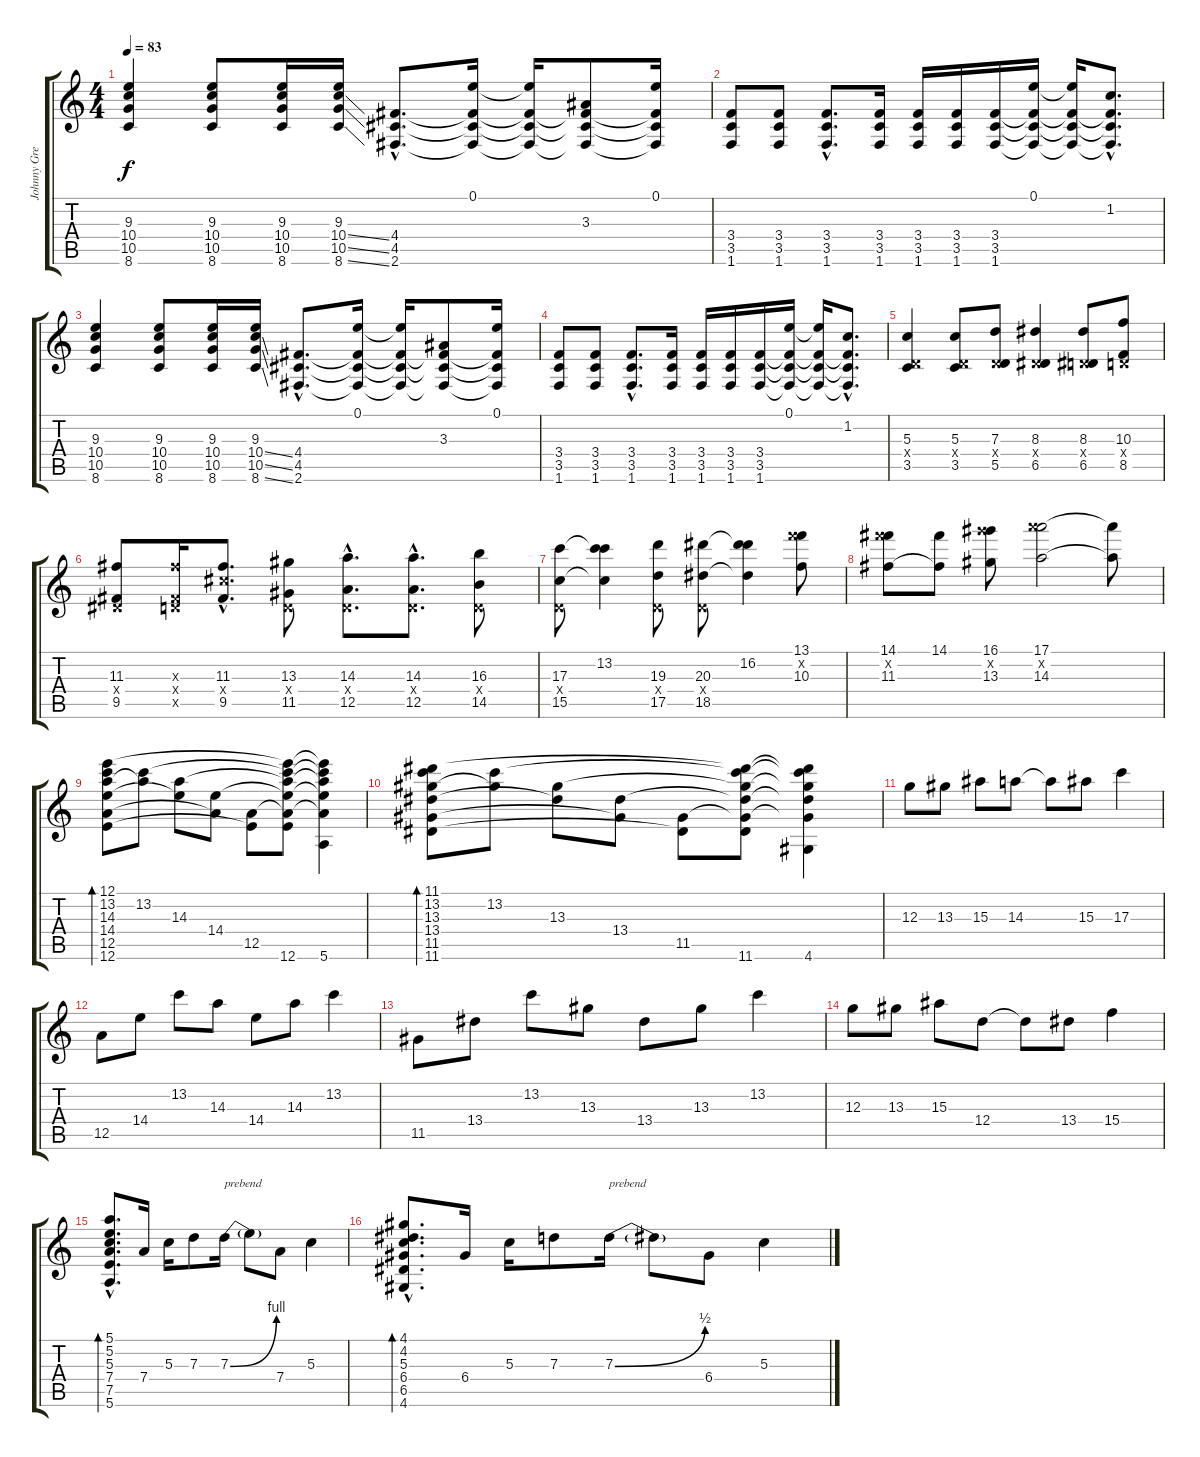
\track ("Johnny Greenwood" "Johnny Gre") {instrument acousticguitarsteel}
\staff {score tabs}
\tuning (E4 B3 G3 D3 A2 E2) {hide}
\ts (4 4)
\tempo 83
\clef g2
\ks c
(9.3 10.4 10.5 8.6).4{dy f volume 8} (9.3 10.4 10.5 8.6).8 (9.3 10.4 10.5 8.6).16 (9.3 10.4{ss} 10.5{ss} 8.6{ss}).16 (4.4{hac} 4.5{hac} 2.6{hac}).8{d} (0.1 4.4{t} 4.5{t} 2.6{t}).16{volume 16} (0.1{t} 4.4{t} 4.5{t} 2.6{t}).16 (3.3 4.4{t} 4.5{t} 2.6{t}).8 (0.1 4.4{t} 4.5{t} 2.6{t}).16 |
(3.4 3.5 1.6).8{volume 8} (3.4 3.5 1.6).8 (3.4{hac} 3.5{hac} 1.6{hac}).8{d} (3.4 3.5 1.6).16 (3.4 3.5 1.6).16 (3.4 3.5 1.6).16 (3.4 3.5 1.6).16 (0.1 3.4{t} 3.5{t} 1.6{t}).16{volume 16} (0.1{t} 3.4{t} 3.5{t} 1.6{t}).16 (1.2{hac} 3.4{hac t} 3.5{hac t} 1.6{hac t}).8{d} |
(9.3 10.4 10.5 8.6).4{volume 8} (9.3 10.4 10.5 8.6).8 (9.3 10.4 10.5 8.6).16 (9.3 10.4{ss} 10.5{ss} 8.6{ss}).16 (4.4{hac} 4.5{hac} 2.6{hac}).8{d} (0.1 4.4{t} 4.5{t} 2.6{t}).16{volume 16} (0.1{t} 4.4{t} 4.5{t} 2.6{t}).16 (3.3 4.4{t} 4.5{t} 2.6{t}).8 (0.1 4.4{t} 4.5{t} 2.6{t}).16 |
(3.4 3.5 1.6).8{volume 8} (3.4 3.5 1.6).8 (3.4{hac} 3.5{hac} 1.6{hac}).8{d} (3.4 3.5 1.6).16 (3.4 3.5 1.6).16 (3.4 3.5 1.6).16 (3.4 3.5 1.6).16 (0.1 3.4{t} 3.5{t} 1.6{t}).16{volume 16} (0.1{t} 3.4{t} 3.5{t} 1.6{t}).16 (1.2{hac} 3.4{hac t} 3.5{hac t} 1.6{hac t}).8{d} |
(5.3 0.4{x} 3.5).4{volume 16} (5.3 0.4{x} 3.5).8 (7.3 0.4{x} 5.5).8 (8.3 0.4{x} 6.5).4 (8.3 0.4{x} 6.5).8 (10.3 0.4{x} 8.5).8 |
(11.3 1.4{x} 9.5).8 (11.3{x} 0.4{x} 9.5{x}).16 (11.3{hac} 11.4{hac x} 9.5{hac}).8{d} (13.3 0.4{x} 11.5).8 (14.3{hac} 0.4{hac x} 12.5{hac}).8{d} (14.3{hac} 0.4{hac x} 12.5{hac}).8{d} (16.3 0.4{x} 14.5).8 |
(17.3 0.4{x} 15.5).8 (13.2 17.3{t} 15.5{t}).4 (19.3 0.4{x} 17.5).8 (20.3 0.4{x} 18.5).8 (16.2 20.3{t} 18.5{t}).4 (13.1 18.2{x} 10.3).8 |
(14.1 19.2{x} 11.3).8 (14.1 11.3{t}).8 (16.1 21.2{x} 13.3).8 (17.1 22.2{x} 14.3).2 (17.1{t} 14.3{t}).8 |
(12.1 13.2 14.3 14.4 12.5 12.6).8{bd 60 volume 8} (13.2 14.3{t}).8{volume 16} (14.3 14.4{t}).8 (14.4 12.5{t}).8 (12.5 12.6{t}).8 (12.1{t} 13.2{t} 14.3{t} 14.4{t} 12.5{t} 12.6).8 (12.1{t} 13.2{t} 14.3{t} 14.4{t} 12.5{t} 5.6).4 |
(11.1 13.2 13.3 13.4 11.5 11.6).8{bd 60 volume 8} (13.2 13.3{t}).8{volume 16} (13.3 13.4{t}).8 (13.4 11.5{t}).8 (11.5 11.6{t}).8 (11.1{t} 13.2{t} 13.3{t} 13.4{t} 11.5{t} 11.6).8 (11.1{t} 13.2{t} 13.3{t} 13.4{t} 11.5{t} 4.6).4 |
12.3.8{volume 16} 13.3.8 15.3.8 14.3.8 14.3{t}.8 15.3.8 17.3.4 |
12.5.8{volume 16} 14.4.8 13.2.8 14.3.8 14.4.8 14.3.8 13.2.4 |
11.5.8 13.4.8 13.2.8 13.3.8 13.4.8 13.3.8 13.2.4 |
12.3.8{volume 16} 13.3.8 15.3.8 12.4.8 12.4{t}.8 13.4.8 15.4.4 |
(5.1{hac} 5.2{hac} 5.3{hac} 7.4{hac} 7.5{hac} 5.6{hac}).8{d bd 30 volume 8} 7.4.16{volume 16} 5.3.16 7.3.8 7.3{be (bend 0 0 60 4)}.16{txt "prebend"} 7.3{t}.8 7.4.8 5.3.4 |
(4.1{hac} 4.2{hac} 5.3{hac} 6.4{hac} 6.5{hac} 4.6{hac}).8{d bd 30 volume 8} 6.4.16{volume 16} 5.3.16 7.3.8 7.3{be (bend 0 0 60 2)}.16{txt "prebend"} 7.3{t}.8 6.4.8 5.3.4
